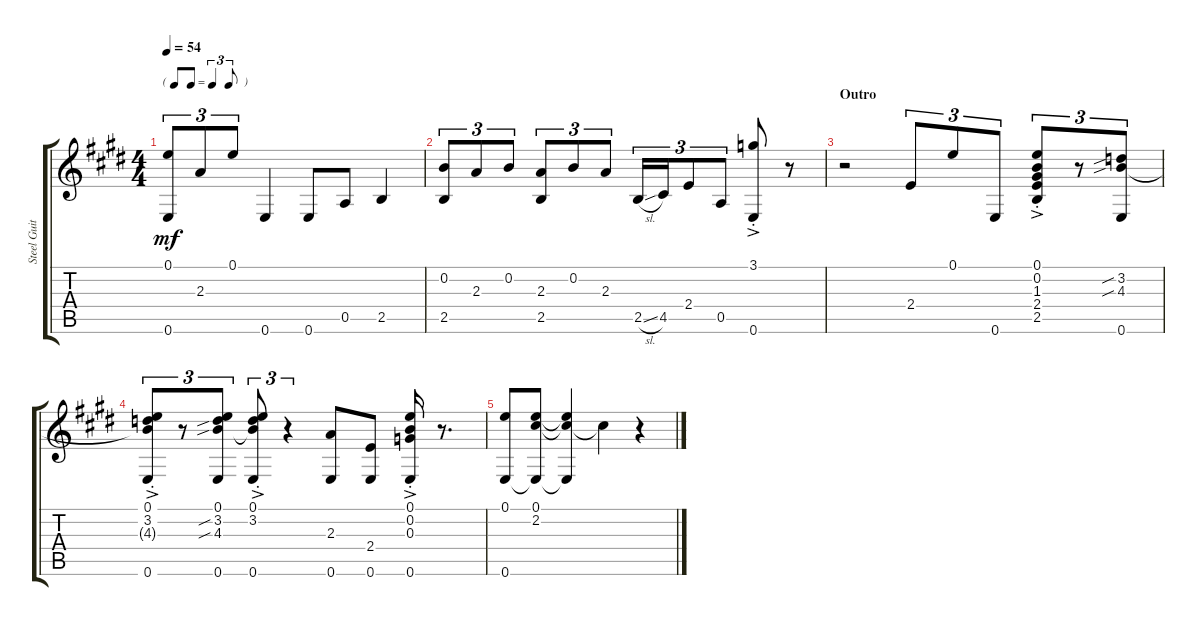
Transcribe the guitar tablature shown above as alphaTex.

\track ("Steel Guitar" "Steel Guit") {instrument acousticguitarsteel}
\staff {score tabs}
\tuning (E4 B3 G3 D3 A2 E2) {hide}
\ts (4 4)
\tf triplet8th
\tempo 54
\clef g2
\ks e
(0.1 0.6).8{tu (3 2) dy mf} 2.3.8{tu (3 2)} 0.1.8{tu (3 2)} 0.6.4 0.6.8 0.5.8 2.5.4 |
(0.2 2.5).8{tu (3 2)} 2.3.8{tu (3 2)} 0.2.8{tu (3 2)} (2.3 2.5).8{tu (3 2)} 0.2.8{tu (3 2)} 2.3.8{tu (3 2)} 2.5{sl}.16{tu (3 2)} 4.5.16{tu (3 2)} 2.4.8{tu (3 2)} 0.5.8{tu (3 2)} (3.1{ac st} 0.6).8 r.8 |
\section ("" "Outro")
r.2 2.4.8{tu (3 2)} 0.1.8{tu (3 2)} 0.6.8{tu (3 2)} (0.1{ac st} 0.2 1.3 2.4 2.5).8{tu (3 2)} r.8{tu (3 2)} (3.2{sib} 4.3{sib} 0.6).8{tu (3 2)} |
(0.1 3.2{ac st} 4.3{t} 0.6).8{tu (3 2)} r.8{tu (3 2)} (0.1 3.2{sib} 4.3{sib} 0.6).8{tu (3 2)} (0.1 3.2{ac st} 4.3{t} 0.6).8{tu (3 2)} r.4{tu (3 2)} (2.3 0.6).8 (2.4 0.6).8 (0.1{ac st} 0.2 0.3 0.6).16 r.8{d} |
(0.1 0.6).8 (0.1 2.2 0.6{t}).8 (0.1{t} 2.2{t} 0.6{t}).4 2.2{t}.4 r.4
